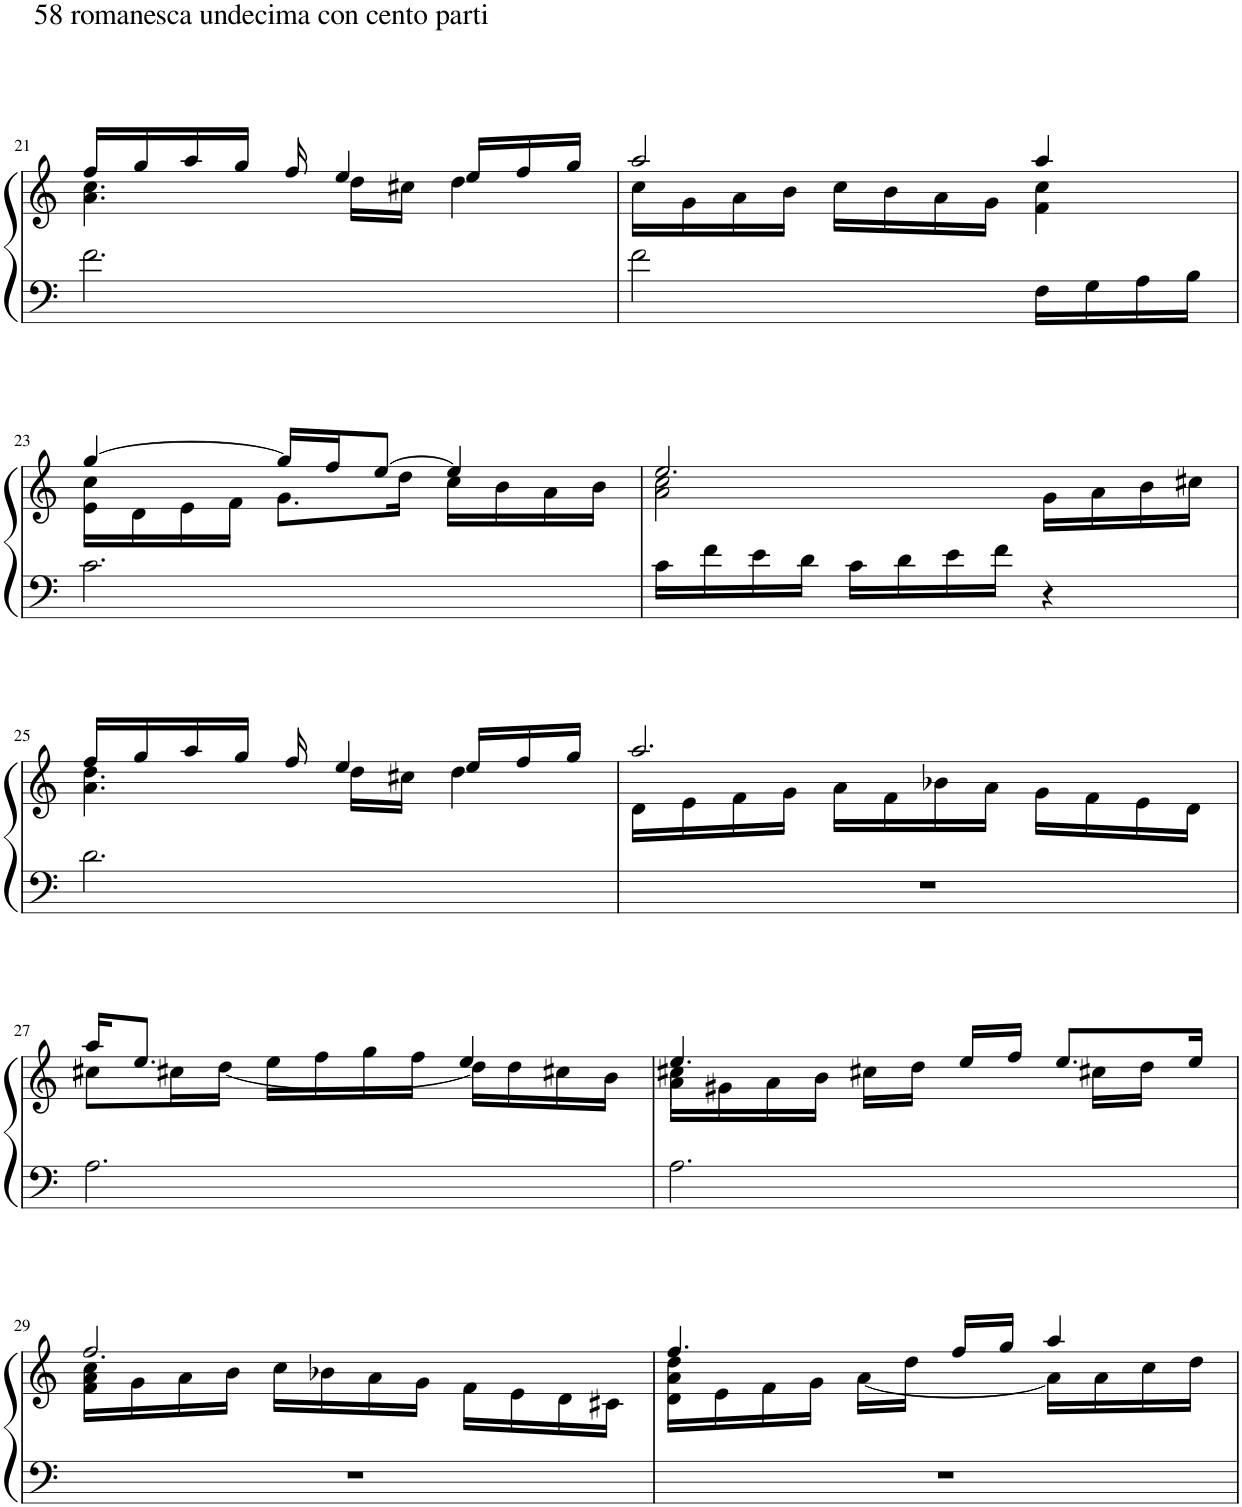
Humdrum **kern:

**kern	**kern
*part1	*part1
*staff2	*staff1
*I"Piano	*
*I'Pno.	*
!!LO:PB:g=z
*clefF4	*clefG2
*k[]	*k[]
*M3/4	*M3/4
=21	=21
*	*^
!	!LO:TX:a:t=58 romanesca undecima con cento parti	!
!LO:TX:a:t=58 romanesca undecima con cento parti	!	!
2.f\	16ff/LL	4.a\ 4.cc\
.	16gg/	.
.	16aa/	.
.	16gg/JJ	.
.	16ff/	.
.	4ee/	.
.	.	16dd\LL
.	.	16cc#X\JJ
.	.	4dd\
.	16ee/LL	.
.	16ff/	.
.	16gg/JJ	.
=22	=22	=22
2f\	2aa/	16cc\LL
.	.	16g\
.	.	16a\
.	.	16b\JJ
.	.	16cc\LL
.	.	16b\
.	.	16a\
.	.	16g\JJ
16F\LL	4aa/	4f\ 4cc\
16G\	.	.
16A\	.	.
16B\JJ	.	.
!!LO:LB:g=z	!!
=23	=23	=23
2.c\	[4gg/	16e\ 16cc\LL
.	.	16d\
.	.	16e\
.	.	16f\JJ
.	16gg/LL]	8.g\L
.	16ff/J	.
.	[8ee/J	.
.	.	16dd\Jk
.	4ee/]	16cc\LL
.	.	16b\
.	.	16a\
.	.	16b\JJ
=24	=24	=24
16c\LL	2.ee/	2a\ 2cc\
16f\	.	.
16e\	.	.
16d\JJ	.	.
16c\LL	.	.
16d\	.	.
16e\	.	.
16f\JJ	.	.
4r	.	16g\LL
.	.	16a\
.	.	16b\
.	.	16cc#X\JJ
!!LO:LB:g=z	!!
=25	=25	=25
2.d\	16ff/LL	4.a\ 4.dd\
.	16gg/	.
.	16aa/	.
.	16gg/JJ	.
.	16ff/	.
.	4ee/	.
.	.	16dd\LL
.	.	16cc#X\JJ
.	.	4dd\
.	16ee/LL	.
.	16ff/	.
.	16gg/JJ	.
=26	=26	=26
2.r	2.aa/	16d\LL
.	.	16e\
.	.	16f\
.	.	16g\JJ
.	.	16a\LL
.	.	16f\
.	.	16b-X\
.	.	16a\JJ
.	.	16g\LL
.	.	16f\
.	.	16e\
.	.	16d\JJ
!!LO:LB:g=z	!!
=27	=27	=27
2.A\	16aa/KL	8cc#X\L
.	8.ee/J	.
.	.	16cc#X\L
.	.	[16dd\JJ
.	16ee\LL	4ryy
.	16ff\	.
.	16gg\	.
.	16ff\JJ	.
.	4ee/	16dd\LL]
.	.	16dd\
.	.	16cc#X\
.	.	16b\JJ
=28	=28	=28
*	*	*^
2.A\	4.ee/	16a\LL	4cc#X\
.	.	16g#X\	.
.	.	16a\	.
.	.	16b\JJ	.
.	.	16cc#X\LL	2ryy
.	.	16dd\JJ	.
.	16ee/LL	8.ryy	.
.	16ff/JJ	.	.
.	8.ee/L	.	.
.	.	16cc#X\LL	.
.	.	16dd\JJ	.
.	16ee/Jk	16ryy	.
*	*	*v	*v
!!LO:LB:g=z
=29	=29	=29
2.r	2.ff/	16f\ 16a\ 16cc\LL
.	.	16g\
.	.	16a\
.	.	16b\JJ
.	.	16cc\LL
.	.	16b-X\
.	.	16a\
.	.	16g\JJ
.	.	16f\LL
.	.	16e\
.	.	16d\
.	.	16c#X\JJ
=30	=30	=30
2.r	4.ff/	16d\ 16a\ 16dd\LL
.	.	16e\
.	.	16f\
.	.	16g\JJ
.	.	[16a\LL
.	.	16dd\JJ
.	16ff/LL	8ryy
.	16gg/JJ	.
.	4aa/	16a\LL]
.	.	16a\
.	.	16cc\
.	.	16dd\JJ
*	*v	*v
=	=
*-	*-
